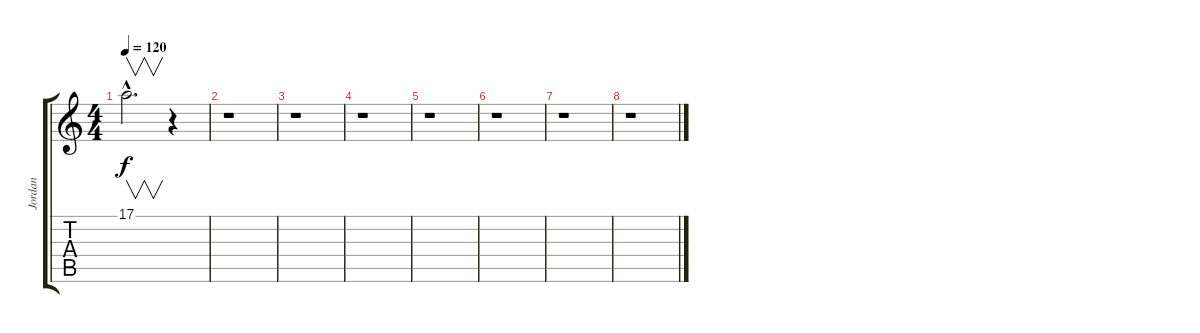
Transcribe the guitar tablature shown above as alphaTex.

\track ("Jordan" "Jordan") {instrument percussiveorgan}
\staff {score tabs}
\tuning (E4 B3 G3 D3 A2 E2) {hide}
\ts (4 4)
\tempo 120
\clef g2
\ks c
17.1{hac}.2{v d dy f} r.4 |
r.1 |
r.1 |
r.1 |
r.1 |
r.1 |
r.1 |
r.1
